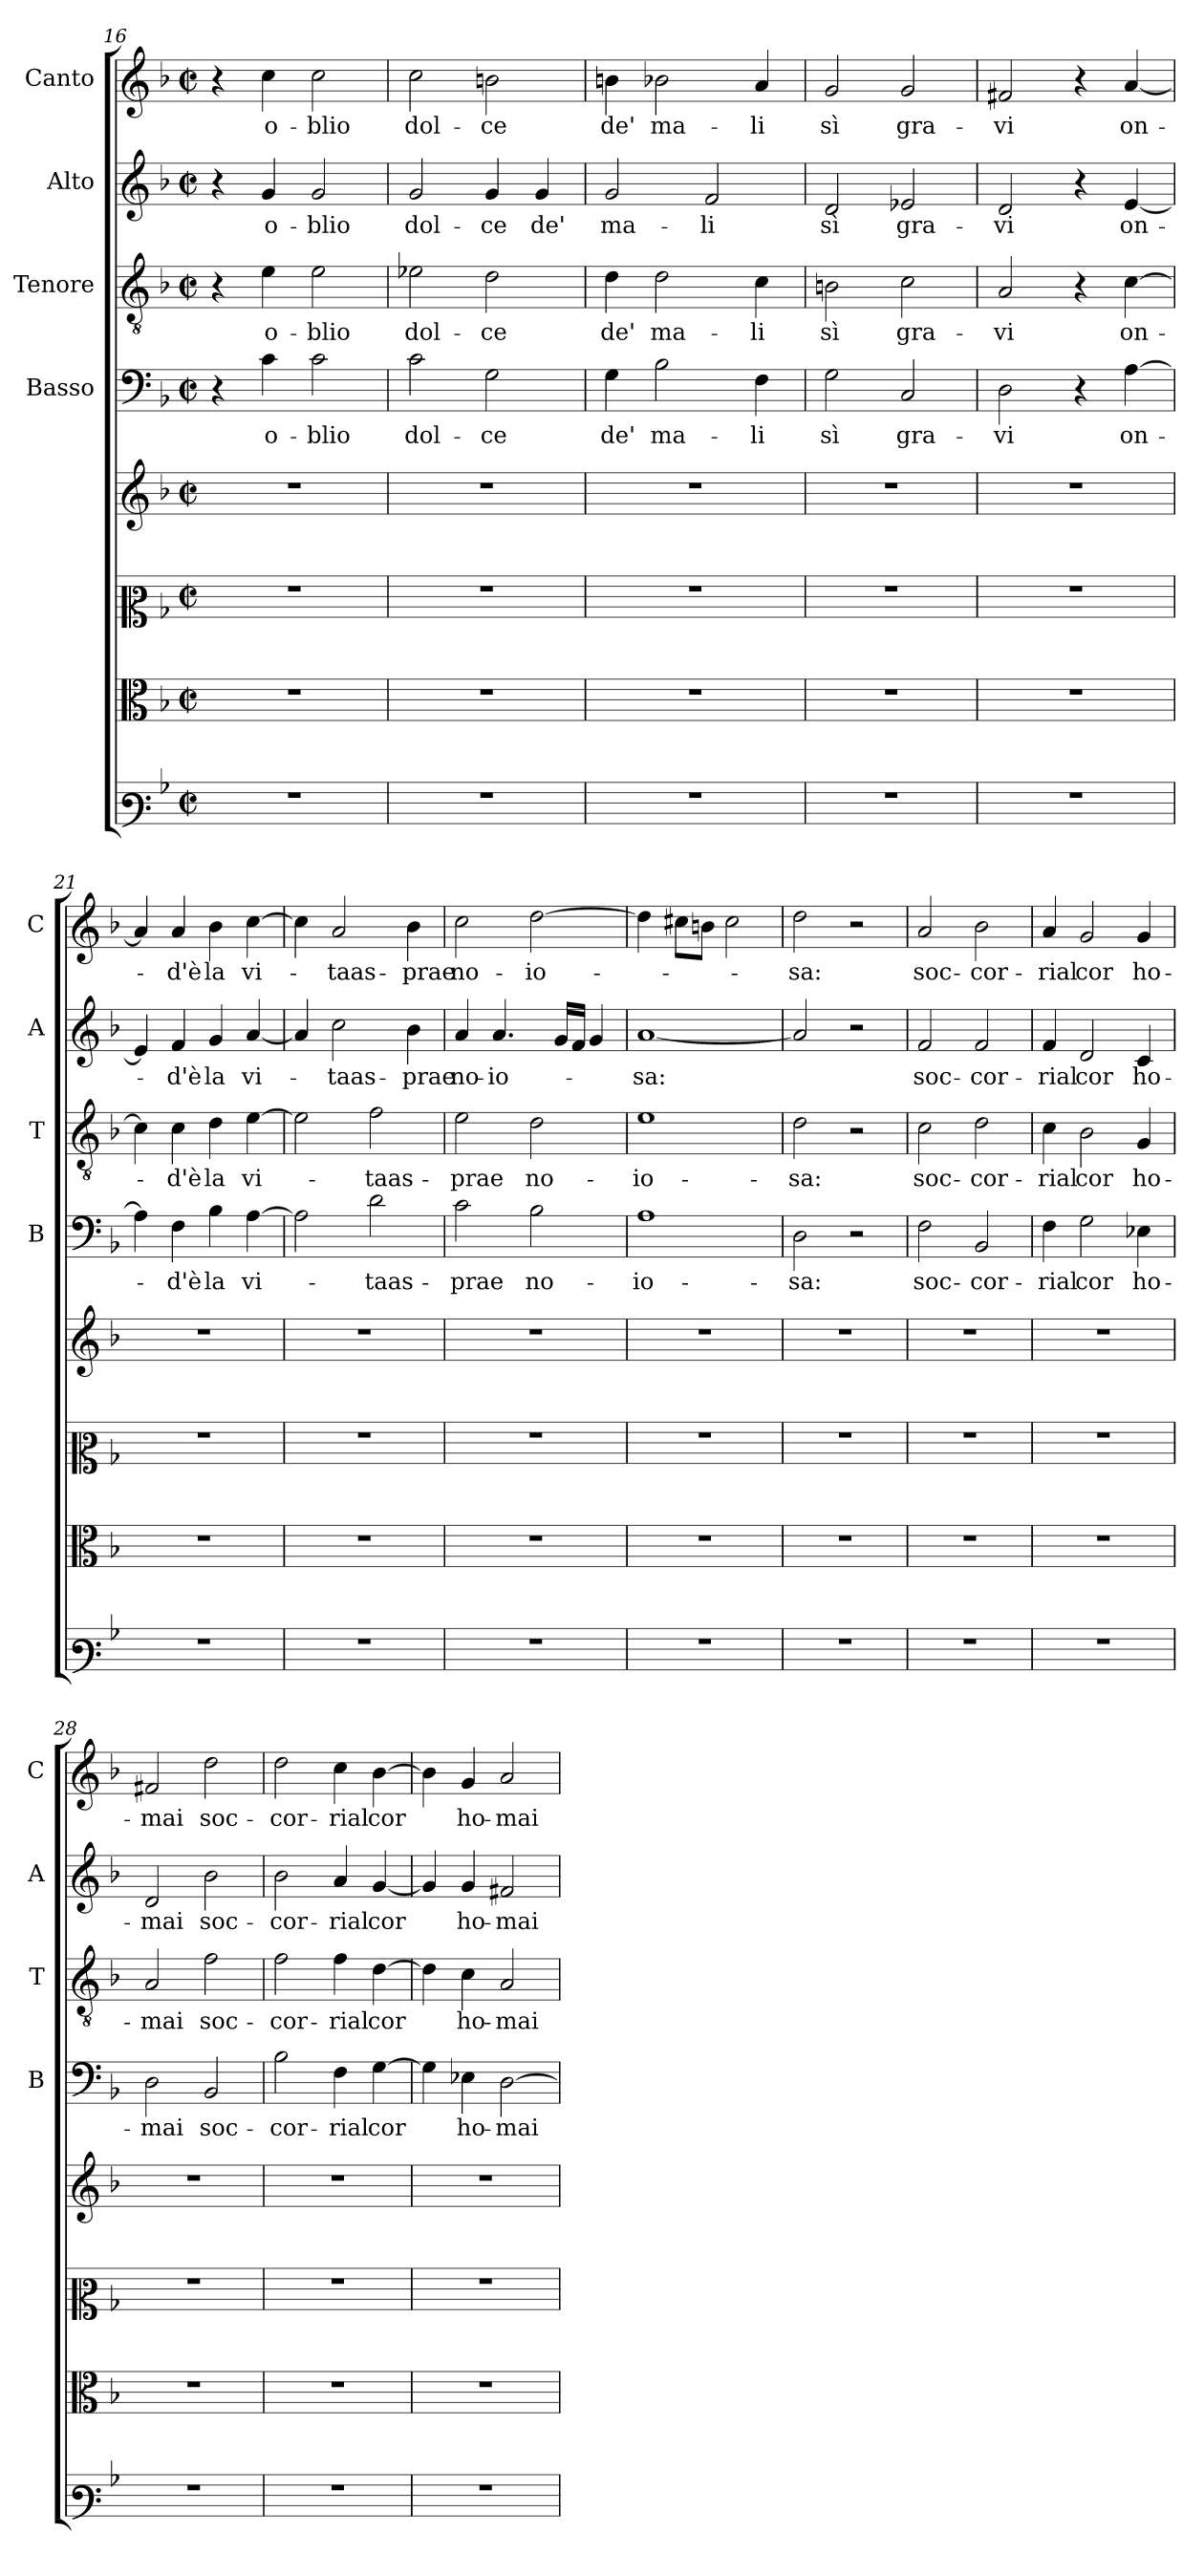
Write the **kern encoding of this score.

**kern	**kern	**kern	**kern	**kern	**text	**kern	**text	**kern	**text	**kern	**text
*part8	*part7	*part6	*part5	*part4	*part4	*part3	*part3	*part2	*part2	*part1	*part1
*staff8	*staff7	*staff6	*staff5	*staff4	*staff4	*staff3	*staff3	*staff2	*staff2	*staff1	*staff1
*	*	*	*	*I"Basso	*	*I"Tenore	*	*I"Alto	*	*I"Canto	*
*	*	*	*	*I'B	*	*I'T	*	*I'A	*	*I'C	*
*clefF3	*clefC3	*clefC2	*clefG2	*clefF4	*	*clefGv2	*	*clefG2	*	*clefG2	*
*k[b-]	*k[b-]	*k[b-]	*k[b-]	*k[b-]	*	*k[b-]	*	*k[b-]	*	*k[b-]	*
*F:	*F:	*F:	*F:	*F:	*	*F:	*	*F:	*	*F:	*
*M2/2	*M2/2	*M2/2	*M2/2	*M2/2	*	*M2/2	*	*M2/2	*	*M2/2	*
*met(c|)	*met(c|)	*met(c|)	*met(c|)	*met(c|)	*	*met(c|)	*	*met(c|)	*	*met(c|)	*
=16	=16	=16	=16	=16	=16	=16	=16	=16	=16	=16	=16
1r	1r	1r	1r	4r	.	4r	.	4r	.	4r	.
.	.	.	.	4c\	o-	4e\	o-	4g/	o-	4cc\	o-
.	.	.	.	2c\	-blio	2e\	-blio	2g/	-blio	2cc\	-blio
=17	=17	=17	=17	=17	=17	=17	=17	=17	=17	=17	=17
1r	1r	1r	1r	2c\	dol-	2e-X\	dol-	2g/	dol-	2cc\	dol-
.	.	.	.	2G\	-ce	2d\	-ce	4g/	-ce	2bn\	-ce
.	.	.	.	.	.	.	.	4g/	de'	.	.
!!LO:PB:g=z
=18	=18	=18	=18	=18	=18	=18	=18	=18	=18	=18	=18
1r	1r	1r	1r	4G\	de'	4d\	de'	2g/	ma-	4bn\	de'
.	.	.	.	2B-\	ma-	2d\	ma-	.	.	2b-X\	ma-
.	.	.	.	.	.	.	.	2f/	-li	.	.
.	.	.	.	4F\	-li	4c\	-li	.	.	4a/	-li
=19	=19	=19	=19	=19	=19	=19	=19	=19	=19	=19	=19
1r	1r	1r	1r	2G\	sì	2Bn\	sì	2d/	sì	2g/	sì
.	.	.	.	2C/	gra-	2c\	gra-	2e-X/	gra-	2g/	gra-
=20	=20	=20	=20	=20	=20	=20	=20	=20	=20	=20	=20
1r	1r	1r	1r	2D\	-vi	2A/	-vi	2d/	-vi	2f#X/	-vi
.	.	.	.	4r	.	4r	.	4r	.	4r	.
.	.	.	.	[4A\	on-	[4c\	on-	[4e/	on-	[4a/	on-
=21	=21	=21	=21	=21	=21	=21	=21	=21	=21	=21	=21
1r	1r	1r	1r	4A\]	.	4c\]	.	4e/]	.	4a/]	.
.	.	.	.	4F\	-d'è	4c\	-d'è	4f/	-d'è	4a/	-d'è
.	.	.	.	4B-\	la	4d\	la	4g/	la	4b-\	la
.	.	.	.	[>4A\	vi-	[4e\	vi-	[4a/	vi-	[4cc\	vi-
=22	=22	=22	=22	=22	=22	=22	=22	=22	=22	=22	=22
1r	1r	1r	1r	2A\]	.	2e\]	.	4a/]	.	4cc\]	.
.	.	.	.	.	.	.	.	2cc\	-taas-	2a/	-taas-
.	.	.	.	2d\	-taas-	2f\	-taas-	.	.	.	.
.	.	.	.	.	.	.	.	4b-\	-prae	4b-\	-prae
!!LO:LB:g=z
=23	=23	=23	=23	=23	=23	=23	=23	=23	=23	=23	=23
1r	1r	1r	1r	2c\	-prae	2e\	-prae	4a/	no-	2cc\	no-
.	.	.	.	.	.	.	.	4.a/	-io-	.	.
.	.	.	.	2B-\	no-	2d\	no-	.	.	[>2dd\	-io-
.	.	.	.	.	.	.	.	16g/LL	.	.	.
.	.	.	.	.	.	.	.	16f/JJ	.	.	.
.	.	.	.	.	.	.	.	4g/	.	.	.
=24	=24	=24	=24	=24	=24	=24	=24	=24	=24	=24	=24
1r	1r	1r	1r	1A	-io-	1e	-io-	[1a	-sa:	4dd\]	.
.	.	.	.	.	.	.	.	.	.	8cc#X\L	.
.	.	.	.	.	.	.	.	.	.	8bn\J	.
.	.	.	.	.	.	.	.	.	.	2cc#\	.
=25	=25	=25	=25	=25	=25	=25	=25	=25	=25	=25	=25
1r	1r	1r	1r	2D\	-sa:	2d\	-sa:	2a/]	.	2dd\	-sa:
.	.	.	.	2r	.	2r	.	2r	.	2r	.
=26	=26	=26	=26	=26	=26	=26	=26	=26	=26	=26	=26
1r	1r	1r	1r	2F\	soc-	2c\	soc-	2f/	soc-	2a/	soc-
.	.	.	.	2BB-/	-cor-	2d\	-cor-	2f/	-cor-	2b-\	-cor-
=27	=27	=27	=27	=27	=27	=27	=27	=27	=27	=27	=27
1r	1r	1r	1r	4F\	-rial	4c\	-rial	4f/	-rial	4a/	-rial
.	.	.	.	2G\	cor	2B-\	cor	2d/	cor	2g/	cor
.	.	.	.	4E-X\	ho-	4G/	ho-	4c/	ho-	4g/	ho-
=28	=28	=28	=28	=28	=28	=28	=28	=28	=28	=28	=28
1r	1r	1r	1r	2D\	-mai	2A/	-mai	2d/	-mai	2f#X/	-mai
.	.	.	.	2BB-/	soc-	2f\	soc-	2b-\	soc-	2dd\	soc-
!!LO:LB:g=z
=29	=29	=29	=29	=29	=29	=29	=29	=29	=29	=29	=29
1r	1r	1r	1r	2B-\	-cor-	2f\	-cor-	2b-\	-cor-	2dd\	-cor-
.	.	.	.	4F\	-rial	4f\	-rial	4a/	-rial	4cc\	-rial
.	.	.	.	[4G\	cor	[4d\	cor	[4g/	cor	[4b-\	cor
=30	=30	=30	=30	=30	=30	=30	=30	=30	=30	=30	=30
1r	1r	1r	1r	4G\]	.	4d\]	.	4g/]	.	4b-\]	.
.	.	.	.	4E-X\	ho-	4c\	ho-	4g/	ho-	4g/	ho-
.	.	.	.	[2D\	-mai	2A/	-mai	2f#X/	-mai	2a/	-mai
=	=	=	=	=	=	=	=	=	=	=	=
*-	*-	*-	*-	*-	*-	*-	*-	*-	*-	*-	*-
